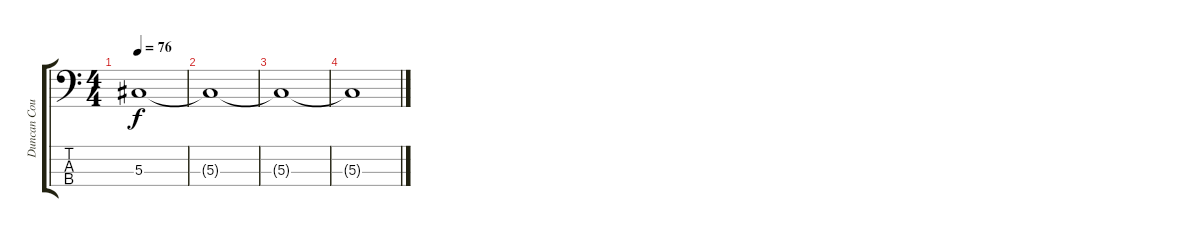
\track ("Duncan Coutts(Bass)" "Duncan Cou") {instrument electricbassfinger}
\staff {score tabs}
\tuning (Gb2 Db2 Ab1 Eb1) {hide}
\ts (4 4)
\tempo 76
\clef f4
\ks c
5.3.1{dy f} |
5.3{t}.1 |
5.3{t}.1 |
5.3{t}.1
